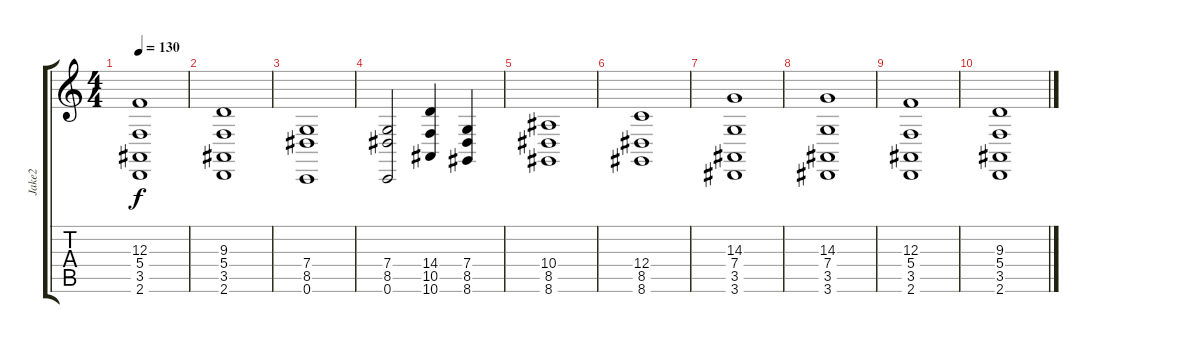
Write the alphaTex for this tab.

\track ("Jake2" "Jake2") {instrument stringensemble1}
\staff {score tabs}
\tuning (D4 A3 F3 C3 G2 C2) {hide}
\ts (4 4)
\tempo 130
\clef g2
\ks c
(12.3 5.4 3.5 2.6).1{dy f} |
(9.3 5.4 3.5 2.6).1 |
(7.4 8.5 0.6).1 |
(7.4 8.5 0.6).2 (14.4 10.5 10.6).4 (7.4 8.5 8.6).4 |
(10.4 8.5 8.6).1 |
(12.4 8.5 8.6).1 |
(14.3 7.4 3.5 3.6).1 |
(14.3 7.4 3.5 3.6).1 |
(12.3 5.4 3.5 2.6).1 |
(9.3 5.4 3.5 2.6).1
